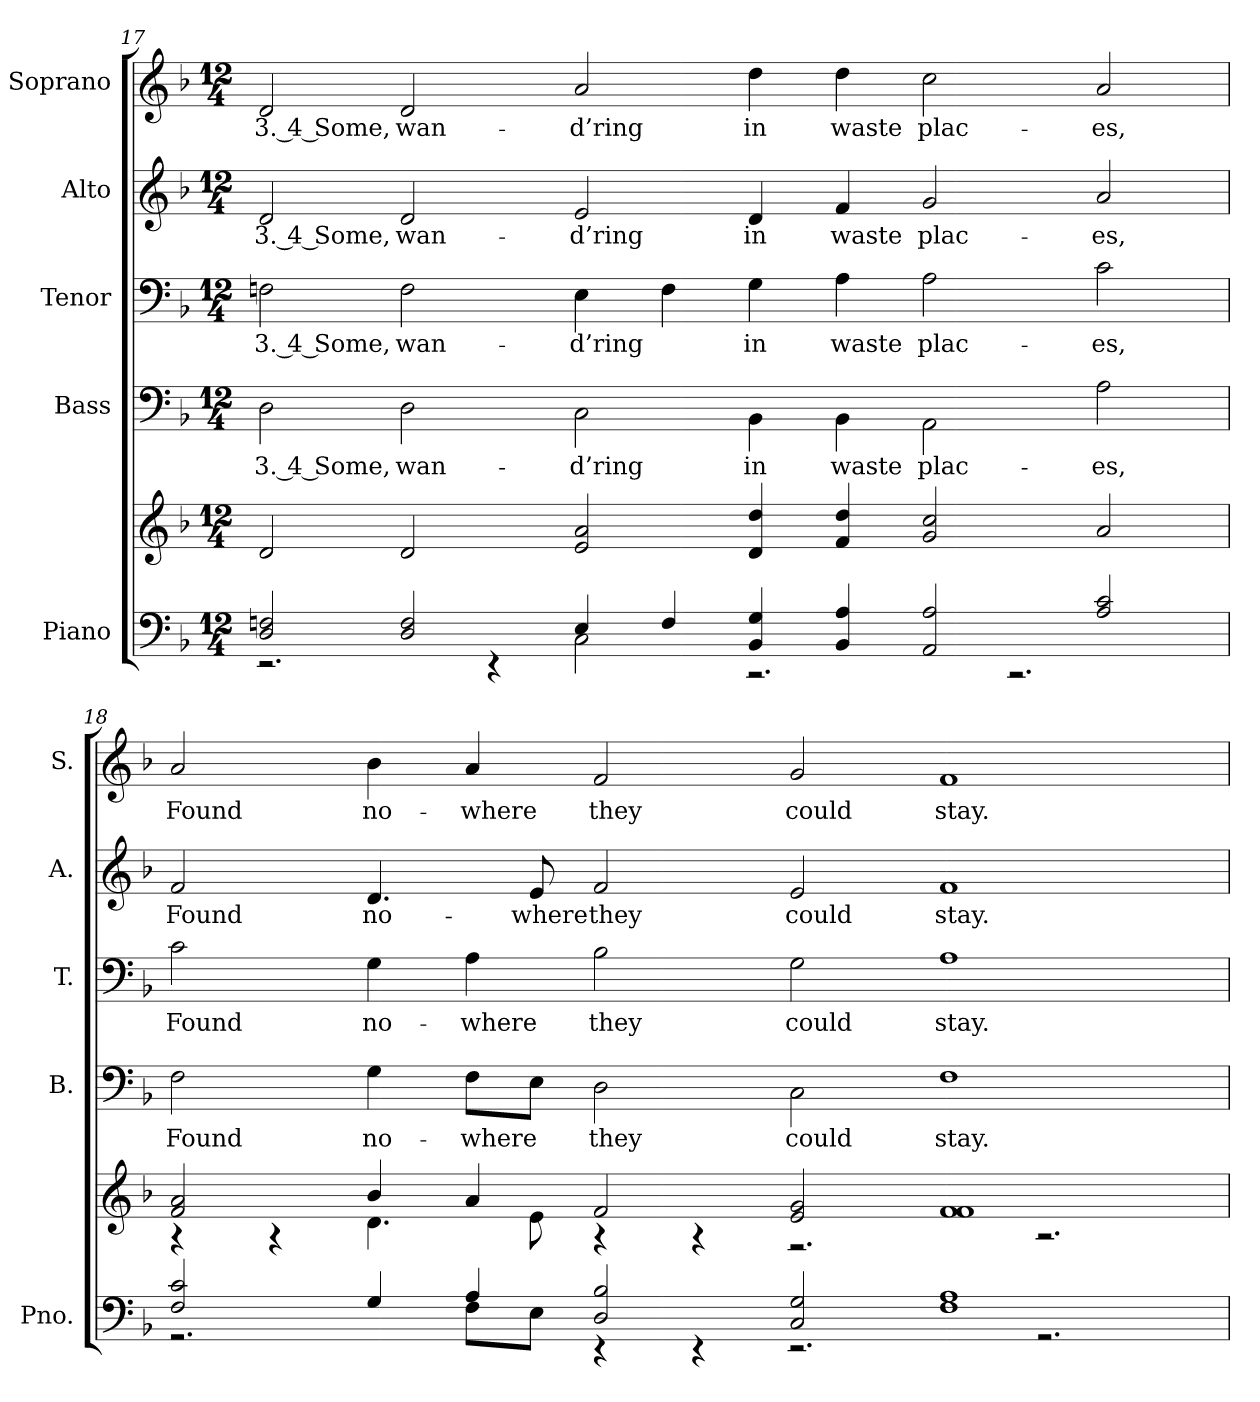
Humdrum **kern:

**kern	**kern	**kern	**text	**kern	**text	**kern	**text	**kern	**text
*part5	*part5	*part4	*part4	*part3	*part3	*part2	*part2	*part1	*part1
*staff6	*staff5	*staff4	*staff4	*staff3	*staff3	*staff2	*staff2	*staff1	*staff1
*I"Piano	*	*I"Bass	*	*I"Tenor	*	*I"Alto	*	*I"Soprano	*
*I'Pno.	*	*I'B.	*	*I'T.	*	*I'A.	*	*I'S.	*
!!LO:PB:g=z
*clefF4	*clefG2	*clefF4	*	*clefF4	*	*clefG2	*	*clefG2	*
*k[b-]	*k[b-]	*k[b-]	*	*k[b-]	*	*k[b-]	*	*k[b-]	*
*F:	*F:	*F:	*	*F:	*	*F:	*	*F:	*
*M12/4	*M12/4	*M12/4	*	*M12/4	*	*M12/4	*	*M12/4	*
=17	=17	=17	=17	=17	=17	=17	=17	=17	=17
*^	*	*	*	*	*	*	*	*	*
!	!	!	!	!LO:LY:b:color=#000000	!	!	!	!	!	!
!	!	!	!	!	!	!LO:LY:b:color=#000000	!	!	!	!
!	!	!	!	!	!	!	!	!LO:LY:b:color=#000000	!	!
!	!	!	!	!	!	!	!	!	!	!LO:LY:b:color=#000000
2Di/ 2Fni	2.r	2di/	2Di\	3. 4 Some,	2Fni\	3. 4 Some,	2di/	3. 4 Some,	2di/	3. 4 Some,
!	!	!	!	!LO:LY:b:color=#000000	!	!	!	!	!	!
!	!	!	!	!	!	!LO:LY:b:color=#000000	!	!	!	!
!	!	!	!	!	!	!	!	!LO:LY:b:color=#000000	!	!
!	!	!	!	!	!	!	!	!	!	!LO:LY:b:color=#000000
2Di/ 2Fi	.	2di/	2Di\	wan-	2Fi\	wan-	2di/	wan-	2di/	wan-
.	4r	.	.	.	.	.	.	.	.	.
!	!	!	!	!LO:LY:b:color=#000000	!	!	!	!	!	!
!	!	!	!	!	!	!LO:LY:b:color=#000000	!	!	!	!
!	!	!	!	!	!	!	!	!LO:LY:b:color=#000000	!	!
!	!	!	!	!	!	!	!	!	!	!LO:LY:b:color=#000000
4Ei/	2Ci\	2ei/ 2ai	2Ci\	-d’ring	4Ei\	-d’ring	2ei/	-d’ring	2ai/	-d’ring
4Fi/	.	.	.	.	4Fi\	.	.	.	.	.
!	!	!	!	!LO:LY:b:color=#000000	!	!	!	!	!	!
!	!	!	!	!	!	!LO:LY:b:color=#000000	!	!	!	!
!	!	!	!	!	!	!	!	!LO:LY:b:color=#000000	!	!
!	!	!	!	!	!	!	!	!	!	!LO:LY:b:color=#000000
4BB-i/ 4Gi	2.r	4di/ 4ddi	4BB-i\	in	4Gi\	in	4di/	in	4ddi\	in
!	!	!	!	!LO:LY:b:color=#000000	!	!	!	!	!	!
!	!	!	!	!	!	!LO:LY:b:color=#000000	!	!	!	!
!	!	!	!	!	!	!	!	!LO:LY:b:color=#000000	!	!
!	!	!	!	!	!	!	!	!	!	!LO:LY:b:color=#000000
4BB-i/ 4Ai	.	4fi/ 4ddi	4BB-i\	waste	4Ai\	waste	4fi/	waste	4ddi\	waste
!	!	!	!	!LO:LY:b:color=#000000	!	!	!	!	!	!
!	!	!	!	!	!	!LO:LY:b:color=#000000	!	!	!	!
!	!	!	!	!	!	!	!	!LO:LY:b:color=#000000	!	!
!	!	!	!	!	!	!	!	!	!	!LO:LY:b:color=#000000
2AAi/ 2Ai	.	2gi/ 2cci	2AAi\	plac-	2Ai\	plac-	2gi/	plac-	2cci\	plac-
.	2.r	.	.	.	.	.	.	.	.	.
!	!	!	!	!LO:LY:b:color=#000000	!	!	!	!	!	!
!	!	!	!	!	!	!LO:LY:b:color=#000000	!	!	!	!
!	!	!	!	!	!	!	!	!LO:LY:b:color=#000000	!	!
!	!	!	!	!	!	!	!	!	!	!LO:LY:b:color=#000000
2Ai/ 2ci	.	2ai/	2Ai\	-es,	2ci\	-es,	2ai/	-es,	2ai/	-es,
!!LO:PB:g=z
=18	=18	=18	=18	=18	=18	=18	=18	=18	=18	=18
*	*	*^	*	*	*	*	*	*	*	*
!	!	!	!	!	!LO:LY:b:color=#000000	!	!	!	!	!	!
!	!	!	!	!	!	!	!LO:LY:b:color=#000000	!	!	!	!
!	!	!	!	!	!	!	!	!	!LO:LY:b:color=#000000	!	!
!	!	!	!	!	!	!	!	!	!	!	!LO:LY:b:color=#000000
2Fi/ 2ci	2.r	2fi/ 2ai	4r	2Fi\	Found	2ci\	Found	2fi/	Found	2ai/	Found
.	.	.	4r	.	.	.	.	.	.	.	.
!	!	!	!	!	!LO:LY:b:color=#000000	!	!	!	!	!	!
!	!	!	!	!	!	!	!LO:LY:b:color=#000000	!	!	!	!
!	!	!	!	!	!	!	!	!	!LO:LY:b:color=#000000	!	!
!	!	!	!	!	!	!	!	!	!	!	!LO:LY:b:color=#000000
4Gi/	.	4b-i/	4.di\	4Gi\	no-	4Gi\	no-	4.di/	no-	4b-i\	no-
!	!	!	!	!	!LO:LY:b:color=#000000	!	!	!	!	!	!
!	!	!	!	!	!	!	!LO:LY:b:color=#000000	!	!	!	!
!	!	!	!	!	!	!	!	!	!	!	!LO:LY:b:color=#000000
4Ai/	8Fi\L	4ai/	.	8Fi\L	-where	4Ai\	-where	.	.	4ai/	-where
!	!	!	!	!	!	!	!	!	!LO:LY:b:color=#000000	!	!
.	8Ei\J	.	8ei\	8Ei\J	.	.	.	8ei/	-where	.	.
!	!	!	!	!	!LO:LY:b:color=#000000	!	!	!	!	!	!
!	!	!	!	!	!	!	!LO:LY:b:color=#000000	!	!	!	!
!	!	!	!	!	!	!	!	!	!LO:LY:b:color=#000000	!	!
!	!	!	!	!	!	!	!	!	!	!	!LO:LY:b:color=#000000
2Di/ 2B-i	4r	2fi/	4r	2Di\	they	2B-i\	they	2fi/	they	2fi/	they
.	4r	.	4r	.	.	.	.	.	.	.	.
!	!	!	!	!	!LO:LY:b:color=#000000	!	!	!	!	!	!
!	!	!	!	!	!	!	!LO:LY:b:color=#000000	!	!	!	!
!	!	!	!	!	!	!	!	!	!LO:LY:b:color=#000000	!	!
!	!	!	!	!	!	!	!	!	!	!	!LO:LY:b:color=#000000
2Ci/ 2Gi	2.r	2ei/ 2gi	2.r	2Ci\	could	2Gi\	could	2ei/	could	2gi/	could
!	!	!	!	!	!LO:LY:b:color=#000000	!	!	!	!	!	!
!	!	!	!	!	!	!	!LO:LY:b:color=#000000	!	!	!	!
!	!	!	!	!	!	!	!	!	!LO:LY:b:color=#000000	!	!
!	!	!	!	!	!	!	!	!	!	!	!LO:LY:b:color=#000000
1Fi 1Ai	.	1fi 1fi	.	1Fi	stay.	1Ai	stay.	1fi	stay.	1fi	stay.
.	2.r	.	2.r	.	.	.	.	.	.	.	.
*v	*v	*	*	*	*	*	*	*	*	*	*
*	*v	*v	*	*	*	*	*	*	*	*
=	=	=	=	=	=	=	=	=	=
*-	*-	*-	*-	*-	*-	*-	*-	*-	*-
